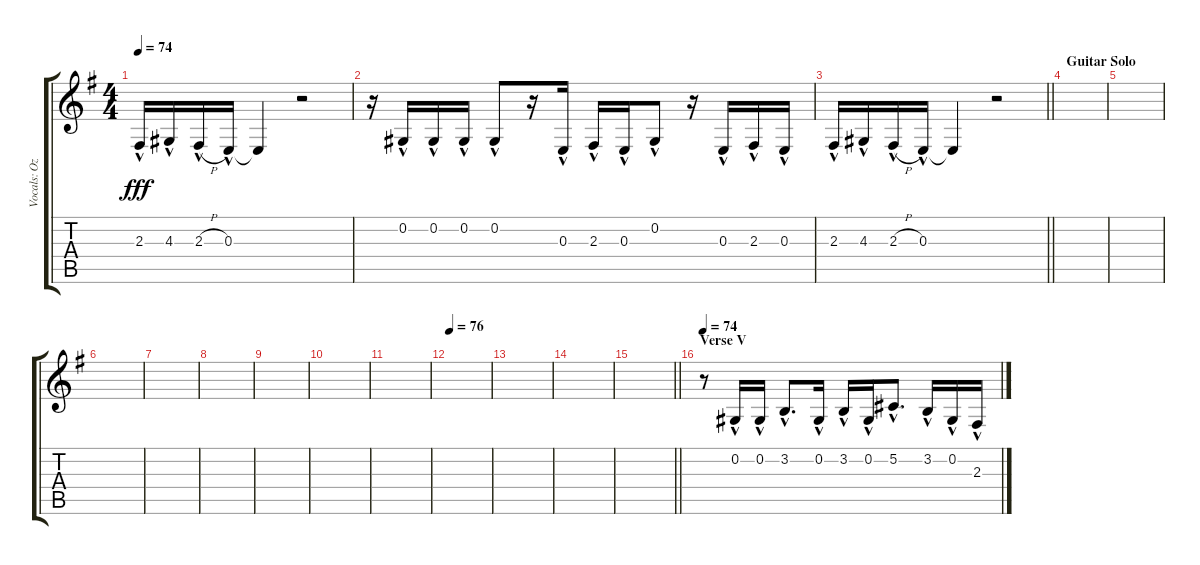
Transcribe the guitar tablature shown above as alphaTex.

\track ("Vocals: Ozzy" "Vocals: Oz") {instrument lead2sawtooth}
\staff {score tabs}
\tuning (Db4 Ab3 E3 B2 Gb2 Db2) {hide}
\ts (4 4)
\tempo 74
\clef g2
\ks g
2.3{hac}.16{dy fff} 4.3{hac}.16 2.3{h hac}.16 0.3{hac}.16 0.3{t}.4 r.2 |
r.16 0.2{hac}.16 0.2{hac}.16 0.2{hac}.16 0.2{hac}.8 r.16 0.3{hac}.16 2.3{hac}.16 0.3{hac}.16 0.2{hac}.8 r.16 0.3{hac}.16 2.3{hac}.16 0.3{hac}.16 |
\barLineRight lightlight
2.3{hac}.16 4.3{hac}.16 2.3{h hac}.16 0.3{hac}.16 0.3{t}.4 r.2 |
\section ("" "Guitar Solo")
|
|
|
|
|
|
|
|
\tempo 76
|
|
|
\barLineRight lightlight
|
\section ("" "Verse V")
\tempo 74
r.8 0.2{hac}.16 0.2{hac}.16 3.2{hac}.8{d} 0.2{hac}.16 3.2{hac}.16 0.2{hac}.16 5.2{hac}.8{d} 3.2{hac}.16 0.2{hac}.16 2.3{hac}.16
